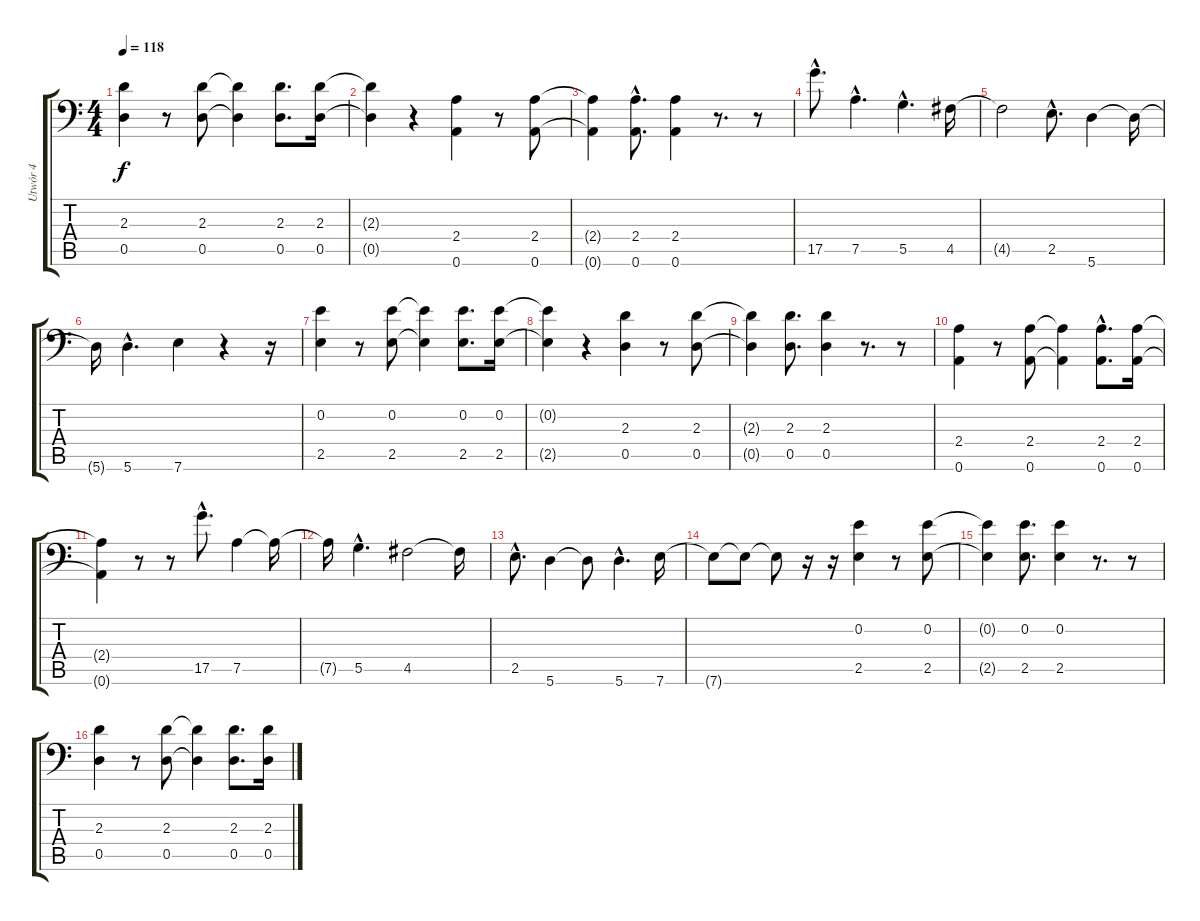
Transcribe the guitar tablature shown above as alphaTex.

\track ("Utwór 4" "Utwór 4") {instrument electricbasspick}
\staff {score tabs}
\tuning (A3 E3 C3 G2 D2 A1) {hide}
\ts (4 4)
\tempo 118
\clef f4
\ks c
(2.3 0.5).4{dy f} r.8 (2.3 0.5).8 (2.3{t} 0.5{t}).4 (2.3 0.5).8{d} (2.3 0.5).16 |
(2.3{t} 0.5{t}).4 r.4 (2.4 0.6).4{volume 9} r.8 (2.4 0.6).8 |
(2.4{t} 0.6{t}).4 (2.4{hac} 0.6{hac}).8{d} (2.4 0.6).4 r.8{d} r.8 |
17.5{hac}.8{d} 7.5{hac}.4{d} 5.5{hac}.4{d} 4.5.16 |
4.5{t}.2 2.5{hac}.8{d} 5.6.4 5.6{t}.16 |
5.6{t}.16 5.6{hac}.4{d} 7.6.4 r.4 r.16 |
(0.2 2.5).4 r.8 (0.2 2.5).8 (0.2{t} 2.5{t}).4 (0.2 2.5).8{d} (0.2 2.5).16 |
(0.2{t} 2.5{t}).4 r.4 (2.3 0.5).4 r.8 (2.3 0.5).8 |
(2.3{t} 0.5{t}).4 (2.3 0.5).8{d} (2.3 0.5).4 r.8{d} r.8 |
(2.4 0.6).4{volume 9} r.8 (2.4 0.6).8 (2.4{t} 0.6{t}).4 (2.4{hac} 0.6{hac}).8{d} (2.4 0.6).16 |
(2.4{t} 0.6{t}).4 r.8 r.8 17.5{hac}.8{d} 7.5.4 7.5{t}.16 |
7.5{t}.16 5.5{hac}.4{d} 4.5.2 4.5{t}.16 |
2.5{hac}.8{d} 5.6.4 5.6{t}.8 5.6{hac}.4{d} 7.6.16 |
7.6{t}.8 7.6{t}.8 7.6{t}.8 r.16 r.16 (0.2 2.5).4 r.8 (0.2 2.5).8 |
(0.2{t} 2.5{t}).4 (0.2 2.5).8{d} (0.2 2.5).4 r.8{d} r.8 |
(2.3 0.5).4 r.8 (2.3 0.5).8 (2.3{t} 0.5{t}).4 (2.3 0.5).8{d} (2.3 0.5).16
